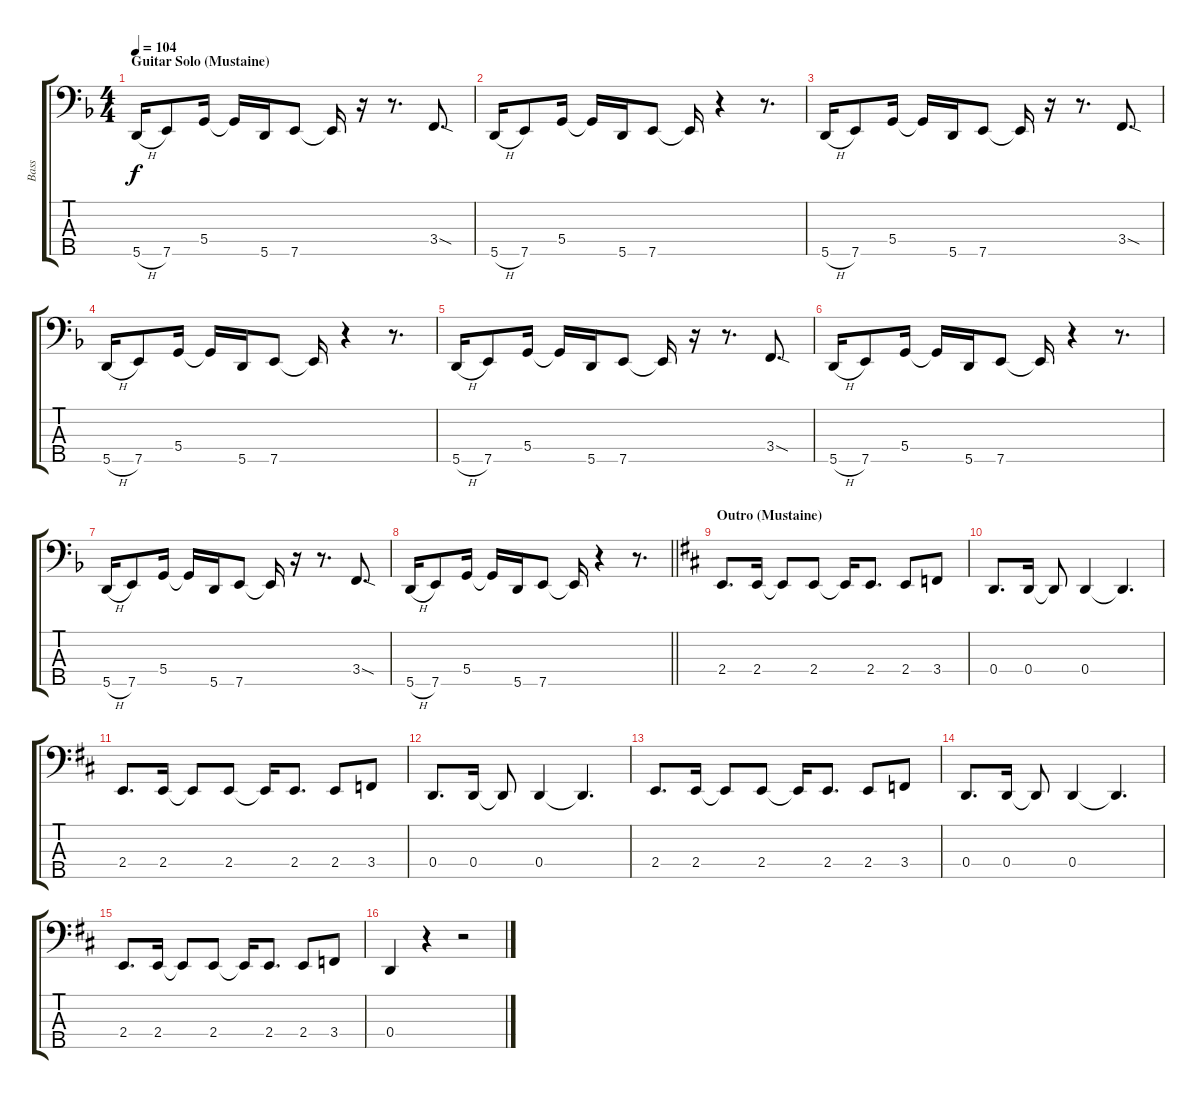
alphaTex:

\track ("Bass" "Bass") {instrument electricbassfinger}
\staff {score tabs}
\tuning (F2 C2 G1 D1 A0) {hide}
\ts (4 4)
\section ("" "Guitar Solo (Mustaine)")
\tempo 104
\clef f4
\ks dminor
5.5{h}.16{dy f} 7.5.8 5.4.16 5.4{t}.16 5.5.16 7.5.8 7.5{t}.16 r.16 r.8{d} 3.4{sod}.8{d} |
5.5{h}.16 7.5.8 5.4.16 5.4{t}.16 5.5.16 7.5.8 7.5{t}.16 r.4 r.8{d} |
5.5{h}.16 7.5.8 5.4.16 5.4{t}.16 5.5.16 7.5.8 7.5{t}.16 r.16 r.8{d} 3.4{sod}.8{d} |
5.5{h}.16 7.5.8 5.4.16 5.4{t}.16 5.5.16 7.5.8 7.5{t}.16 r.4 r.8{d} |
5.5{h}.16 7.5.8 5.4.16 5.4{t}.16 5.5.16 7.5.8 7.5{t}.16 r.16 r.8{d} 3.4{sod}.8{d} |
5.5{h}.16 7.5.8 5.4.16 5.4{t}.16 5.5.16 7.5.8 7.5{t}.16 r.4 r.8{d} |
5.5{h}.16 7.5.8 5.4.16 5.4{t}.16 5.5.16 7.5.8 7.5{t}.16 r.16 r.8{d} 3.4{sod}.8{d} |
\barLineRight lightlight
5.5{h}.16 7.5.8 5.4.16 5.4{t}.16 5.5.16 7.5.8 7.5{t}.16 r.4 r.8{d} |
\section ("" "Outro (Mustaine)")
\ks bminor
2.4.8{d} 2.4.16 2.4{t}.8 2.4.8 2.4{t}.16 2.4.8{d} 2.4.8 3.4.8 |
0.4.8{d} 0.4.16 0.4{t}.8 0.4.4 0.4{t}.4{d} |
2.4.8{d} 2.4.16 2.4{t}.8 2.4.8 2.4{t}.16 2.4.8{d} 2.4.8 3.4.8 |
0.4.8{d} 0.4.16 0.4{t}.8 0.4.4 0.4{t}.4{d} |
2.4.8{d} 2.4.16 2.4{t}.8 2.4.8 2.4{t}.16 2.4.8{d} 2.4.8 3.4.8 |
0.4.8{d} 0.4.16 0.4{t}.8 0.4.4 0.4{t}.4{d} |
2.4.8{d} 2.4.16 2.4{t}.8 2.4.8 2.4{t}.16 2.4.8{d} 2.4.8 3.4.8 |
0.4.4 r.4 r.2
